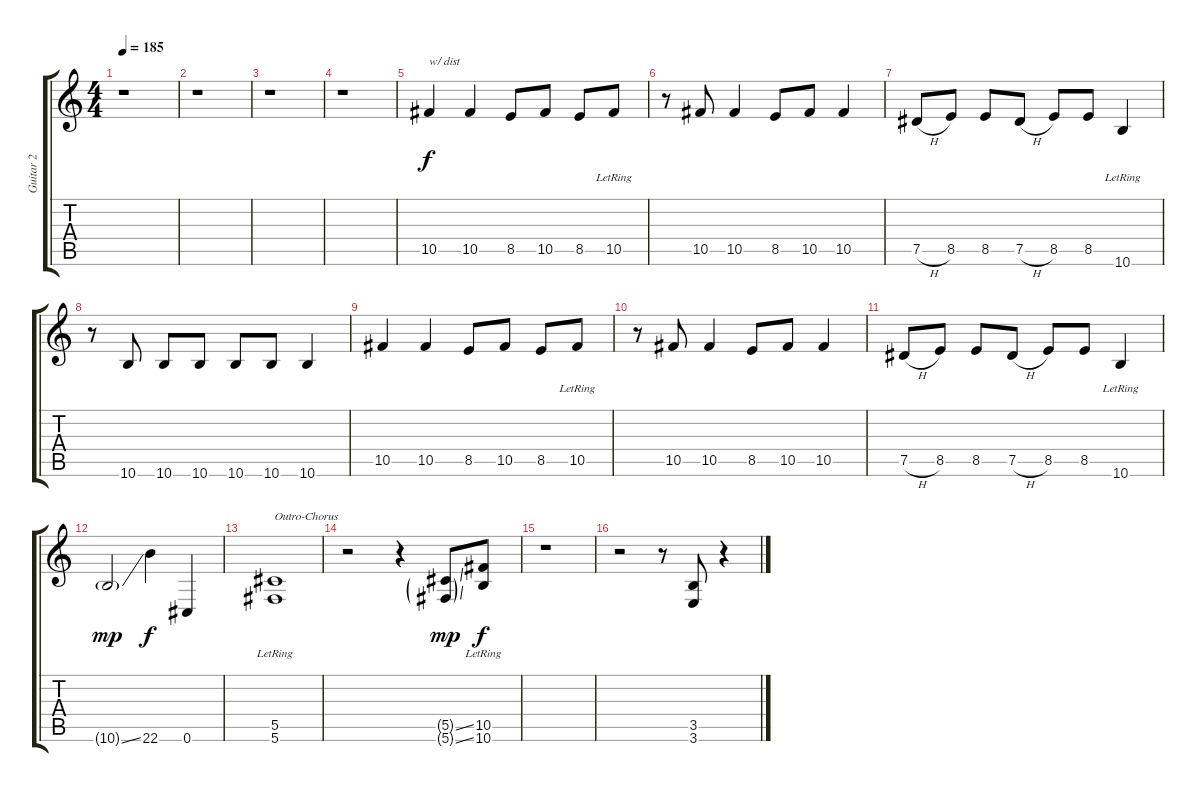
\track ("Guitar 2 " "Guitar 2 ") {instrument acousticguitarsteel}
\staff {score tabs}
\tuning (Eb4 Bb3 Gb3 Db3 Ab2 Db2) {hide}
\ts (4 4)
\tempo 185
\clef g2
\ks c
r.1{dy f} |
r.1 |
r.1 |
r.1 |
10.5.4{txt "w/ dist"} 10.5.4 8.5.8 10.5.8 8.5.8 10.5{lr}.8 |
r.8 10.5.8 10.5.4 8.5.8 10.5.8 10.5.4 |
7.5{h}.8 8.5.8 8.5.8 7.5{h}.8 8.5.8 8.5.8 10.6{lr}.4 |
r.8 10.6.8 10.6.8 10.6.8 10.6.8 10.6.8 10.6.4 |
10.5.4 10.5.4 8.5.8 10.5.8 8.5.8 10.5{lr}.8 |
r.8 10.5.8 10.5.4 8.5.8 10.5.8 10.5.4 |
7.5{h}.8 8.5.8 8.5.8 7.5{h}.8 8.5.8 8.5.8 10.6{lr}.4 |
10.6{ss g}.2{dy mp} 22.6.4{dy f} 0.6.4 |
(5.5{lr} 5.6{lr}).1{txt "Outro-Chorus "} |
r.2 r.4 (5.5{ss g} 5.6{ss g}).8{dy mp} (10.5{lr} 10.6{lr}).8{dy f} |
r.1 |
r.2 r.8 (3.5 3.6).8 r.4
